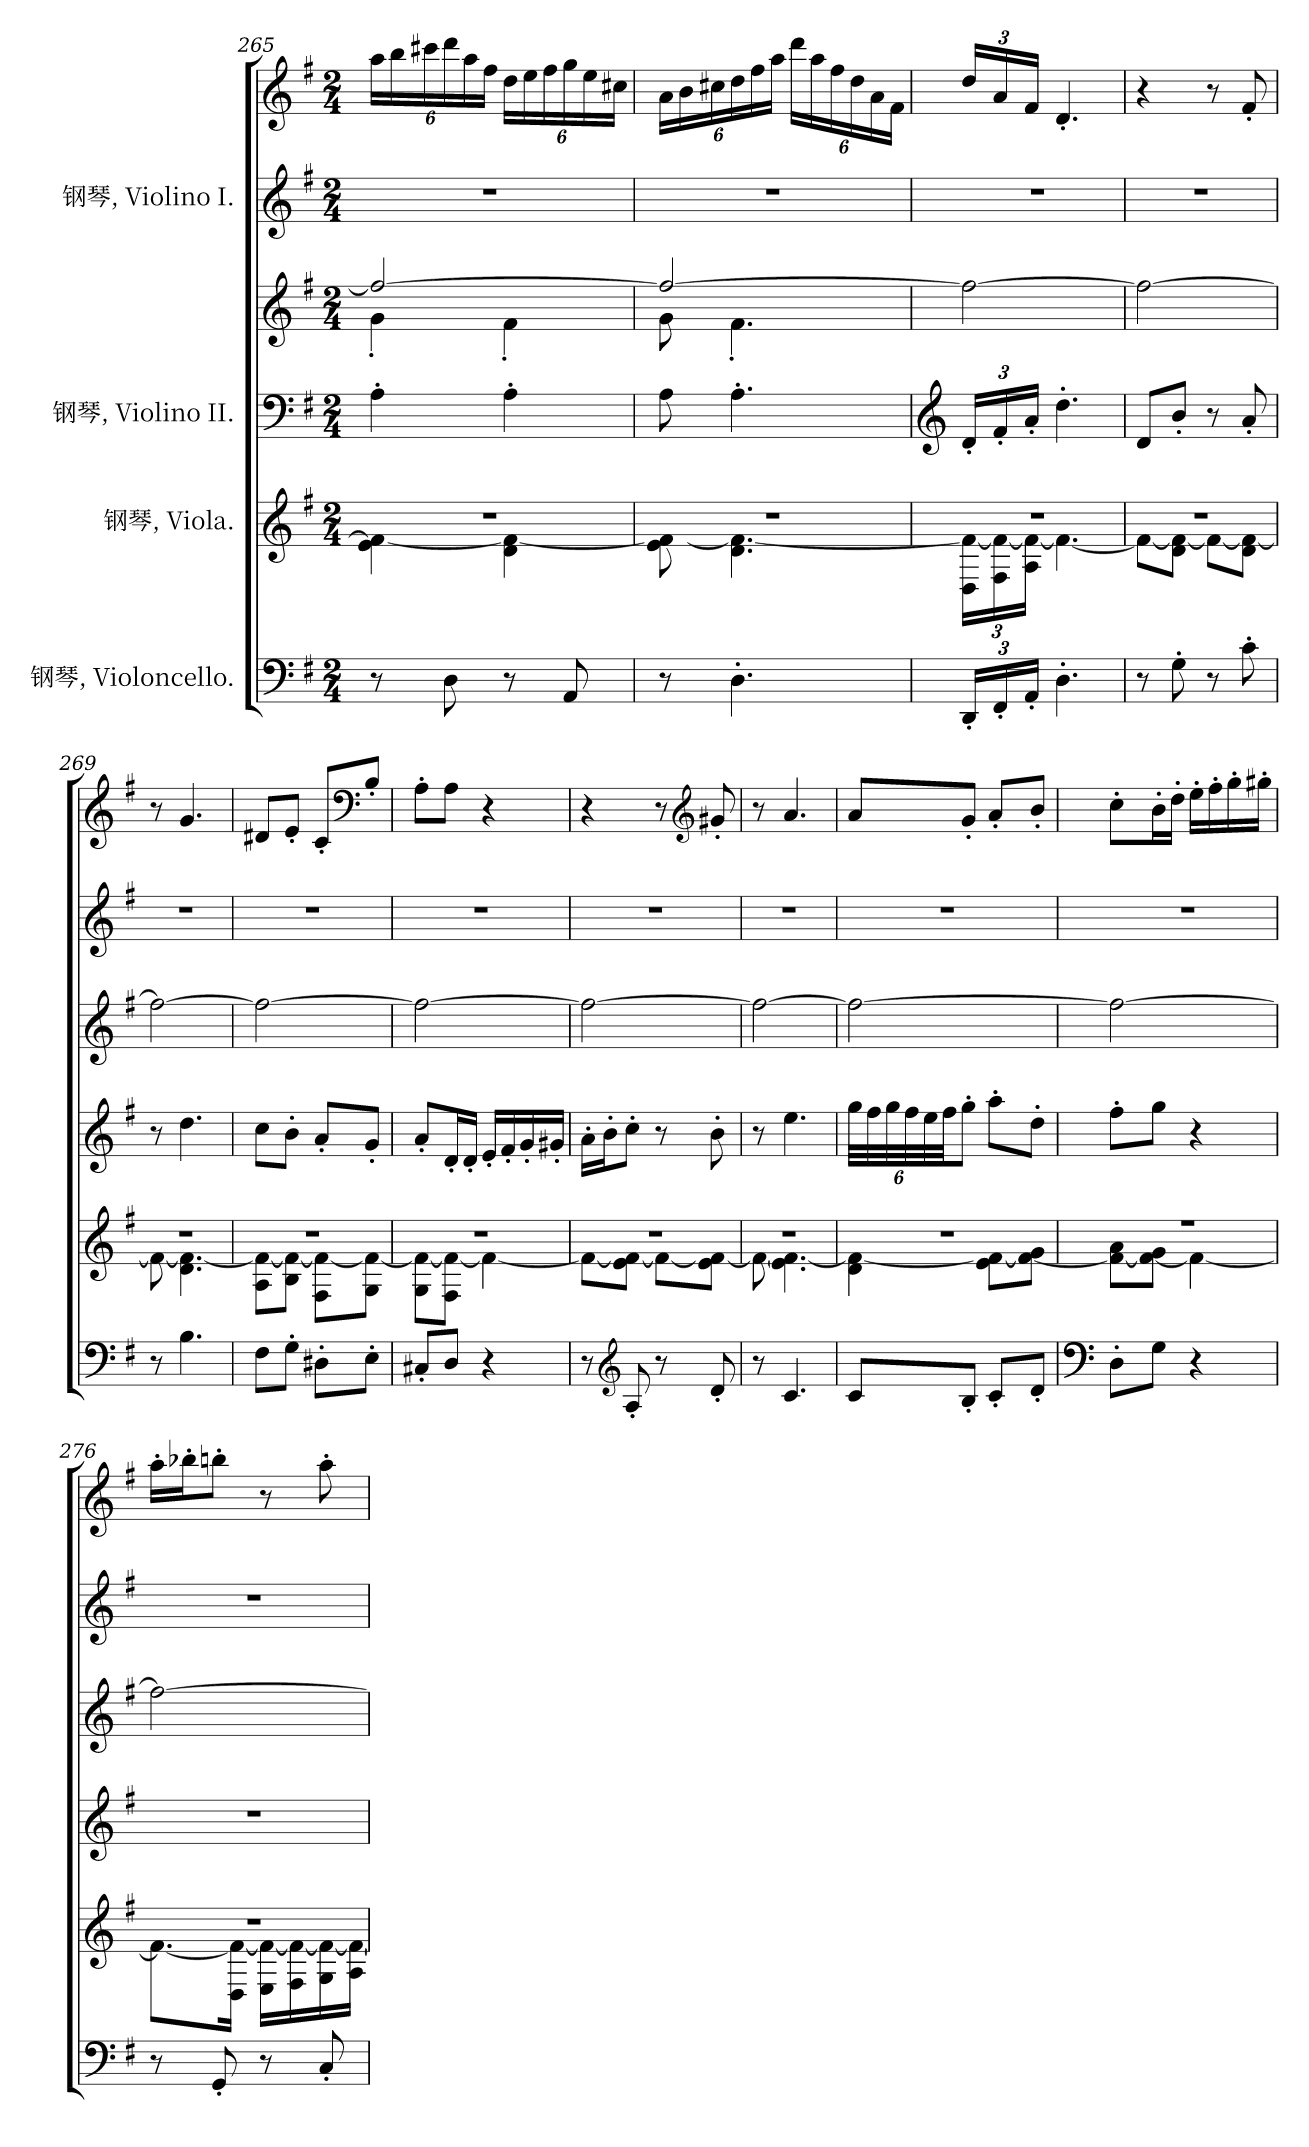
**kern	**kern	**kern	**kern	**kern	**kern
*part4	*part3	*part2	*part2	*part1	*part1
*staff6	*staff5	*staff4	*staff3	*staff2	*staff1
*I"钢琴, Violoncello.	*I"钢琴, Viola.	*I"钢琴, Violino II.	*	*I"钢琴, Violino I.	*
!!LO:PB:g=z
*clefF4	*clefG2	*clefF4	*clefG2	*clefG2	*clefG2
*k[f#]	*k[f#]	*k[f#]	*k[f#]	*k[f#]	*k[f#]
*M2/4	*M2/4	*M2/4	*M2/4	*M2/4	*M2/4
=265	=265	=265	=265	=265	=265
*	*^	*	*^	*	*
*	*	*	*	*	*	*	*Xbrackettup
8r	2r	4e\ 4f\_	4A'\	2ff/_	4g'\	2r	24aa\LL
.	.	.	.	.	.	.	24bb\
.	.	.	.	.	.	.	24ccc#X\
8D\	.	.	.	.	.	.	24ddd\
.	.	.	.	.	.	.	24aa\
.	.	.	.	.	.	.	24ff#\JJ
8r	.	4d\ 4f\_	4A'\	.	4f#'\	.	24dd\LL
.	.	.	.	.	.	.	24ee\
.	.	.	.	.	.	.	24ff#\
8AA/	.	.	.	.	.	.	24gg\
.	.	.	.	.	.	.	24ee\
.	.	.	.	.	.	.	24cc#X\JJ
=266	=266	=266	=266	=266	=266	=266	=266
8r	2r	8e\ 8f\_	8A\	2ff/_	8g\	2r	24a\LL
.	.	.	.	.	.	.	24b\
.	.	.	.	.	.	.	24cc#X\
4.D'\	.	4.d\ 4.f\_	4.A'\	.	4.f#'\	.	24dd\
.	.	.	.	.	.	.	24ff#\
.	.	.	.	.	.	.	24aa\JJ
.	.	.	.	.	.	.	24ddd\LL
.	.	.	.	.	.	.	24aa\
.	.	.	.	.	.	.	24ff#\
.	.	.	.	.	.	.	24dd\
.	.	.	.	.	.	.	24a\
.	.	.	.	.	.	.	24f#\JJ
*	*	*	*	*v	*v	*	*
=267	=267	=267	=267	=267	=267	=267
*	*	*	*clefG2	*	*	*
*Xbrackettup	*	*Xbrackettup	*Xbrackettup	*	*	*
24DD'/LL	2r	24D\ 24f\_LL	24d'/LL	2ff\_	2r	24dd/LL
24FF#'/	.	24F#\ 24f\_	24f#'/	.	.	24a/
24AA'/JJ	.	24A\ 24f\_JJ	24a'/JJ	.	.	24f#/JJ
4.D'\	.	4.f\_	4.dd'\	.	.	4.d'/
!!LO:LB:g=z
=268	=268	=268	=268	=268	=268	=268
8r	2r	8f\L_	8d/L	2ff\_	2r	4r
8G'\	.	8d\ 8f\_J	8b'/J	.	.	.
8r	.	8f\L_	8r	.	.	8r
8c'\	.	8d\ 8f\_J	8a'/	.	.	8f#'/
=269	=269	=269	=269	=269	=269	=269
8r	2r	8f\_	8r	2ff\_	2r	8r
4.B\	.	4.d\ 4.f\_	4.dd\	.	.	4.g/
=270	=270	=270	=270	=270	=270	=270
8F#\L	2r	8A\ 8f\_L	8cc\L	2ff\_	2r	8d#X/L
8G'\J	.	8B\ 8f\_J	8b'\J	.	.	8e'/J
8D#X'\L	.	8F#\ 8f\_L	8a'/L	.	.	8c'/L
*	*	*	*	*	*	*clefF4
8E'\J	.	8G\ 8f\_J	8g'/J	.	.	8B'/J
=271	=271	=271	=271	=271	=271	=271
8C#X'/L	2r	8G\ 8f\_L	8a'/L	2ff\_	2r	8A'\L
8D/J	.	8F#\ 8f\_J	16d'/L	.	.	8A\J
.	.	.	16d'/JJ	.	.	.
4r	.	4f\_	16e'/LL	.	.	4r
.	.	.	16f#'/	.	.	.
.	.	.	16g'/	.	.	.
.	.	.	16g#X'/JJ	.	.	.
=272	=272	=272	=272	=272	=272	=272
8r	2r	8f\L_	16a'\LL	2ff\_	2r	4r
.	.	.	16b'\J	.	.	.
*clefG2	*	*	*	*	*	*
8A'/	.	8e\ 8f\_J	8cc'\J	.	.	.
8r	.	8f\L_	8r	.	.	8r
*	*	*	*	*	*	*clefG2
8d'/	.	8e\ 8f\_J	8b'\	.	.	8g#X'/
!!LO:PB:g=z
=273	=273	=273	=273	=273	=273	=273
8r	2r	8f\_	8r	2ff\_	2r	8r
4.c/	.	4.e\ 4.f\_	4.ee\	.	.	4.a/
=274	=274	=274	=274	=274	=274	=274
8c/L	2r	4d\ 4f\_	48gg\LLL	2ff\_	2r	8a/L
.	.	.	48ff#\	.	.	.
.	.	.	48gg\	.	.	.
.	.	.	48ff#\	.	.	.
.	.	.	48ee\	.	.	.
.	.	.	48ff#\JJ	.	.	.
8B'/J	.	.	8gg'\J	.	.	8g'/J
8c'/L	.	8e\ 8f\_L	8aa'\L	.	.	8a'/L
8d'/J	.	8f\_ 8g\J	8dd'\J	.	.	8b'/J
=275	=275	=275	=275	=275	=275	=275
*clefF4	*	*	*	*	*	*
8D'\L	2r	8f\_ 8a\L	8ff#'\L	2ff\_	2r	8cc'\L
8G\J	.	8f\_ 8g\J	8gg\J	.	.	16b'\L
.	.	.	.	.	.	16dd'\JJ
4r	.	4f\_	4r	.	.	16ee'\LL
.	.	.	.	.	.	16ff#'\
.	.	.	.	.	.	16gg'\
.	.	.	.	.	.	16gg#X'\JJ
=276	=276	=276	=276	=276	=276	=276
8r	2r	8.f\L_	2r	2ff\_	2r	16aa'\LL
.	.	.	.	.	.	16bb-X'\J
8GG'/	.	.	.	.	.	8bbn'\J
.	.	16D\ 16f\_Jk	.	.	.	.
8r	.	16E\ 16f\_LL	.	.	.	8r
.	.	16F#\ 16f\_	.	.	.	.
8C'/	.	16G\ 16f\_	.	.	.	8aa'\
.	.	16A\ 16f\_JJ	.	.	.	.
*	*v	*v	*	*	*	*
=	=	=	=	=	=
*-	*-	*-	*-	*-	*-
